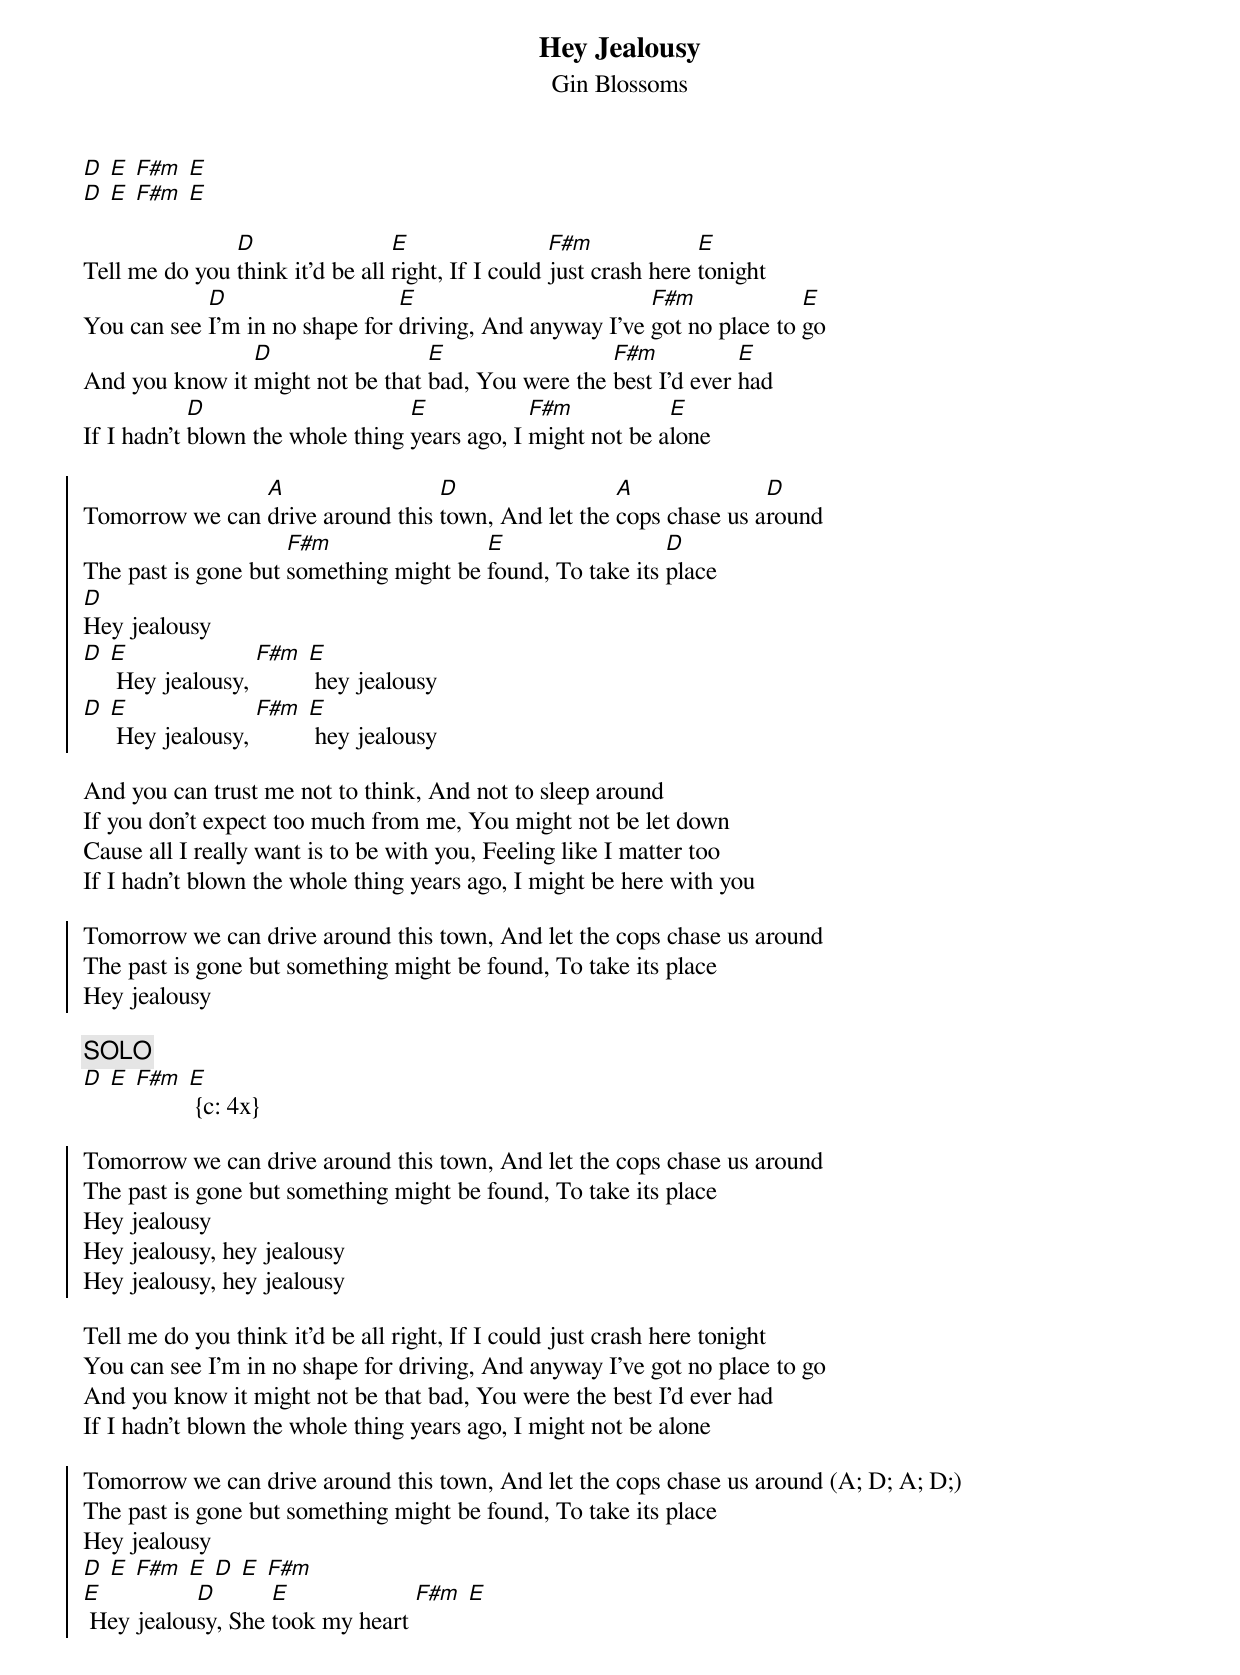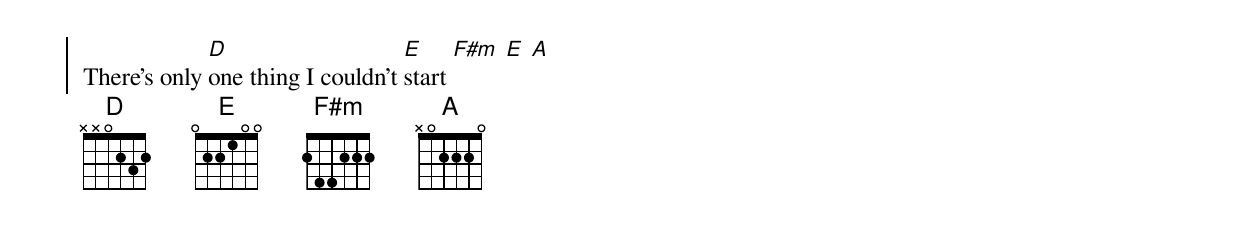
{t: Hey Jealousy}
{st: Gin Blossoms}

[D] [E] [F#m] [E]
[D] [E] [F#m] [E]

Tell me do you [D]think it’d be all [E]right, If I could [F#m]just crash here [E]tonight
You can see [D]I’m in no shape for [E]driving, And anyway I’ve [F#m]got no place to [E]go
And you know it [D]might not be that [E]bad, You were the [F#m]best I’d ever [E]had
If I hadn’t [D]blown the whole thing [E]years ago, I [F#m]might not be a[E]lone

{soc}
Tomorrow we can [A]drive around this [D]town, And let the [A]cops chase us a[D]round
The past is gone but [F#m]something might be [E]found, To take its [D]place
[D]Hey jealousy
[D] [E] Hey jealousy, [F#m] [E] hey jealousy
[D] [E] Hey jealousy, [F#m] [E] hey jealousy
{eoc}

And you can trust me not to think, And not to sleep around
If you don’t expect too much from me, You might not be let down
Cause all I really want is to be with you, Feeling like I matter too
If I hadn’t blown the whole thing years ago, I might be here with you

{soc}
Tomorrow we can drive around this town, And let the cops chase us around
The past is gone but something might be found, To take its place
Hey jealousy
{eoc}

{c: SOLO}
[D] [E] [F#m] [E] {c: 4x}

{soc}
Tomorrow we can drive around this town, And let the cops chase us around
The past is gone but something might be found, To take its place
Hey jealousy
Hey jealousy, hey jealousy
Hey jealousy, hey jealousy
{eoc}

Tell me do you think it’d be all right, If I could just crash here tonight
You can see I’m in no shape for driving, And anyway I’ve got no place to go
And you know it might not be that bad, You were the best I’d ever had
If I hadn’t blown the whole thing years ago, I might not be alone

{soc}
Tomorrow we can drive around this town, And let the cops chase us around (A; D; A; D;)
The past is gone but something might be found, To take its place
Hey jealousy
[D] [E] [F#m] [E] [D] [E] [F#m]
[E] Hey jealou[D]sy, She [E]took my heart [F#m] [E]
There’s only [D]one thing I couldn’t [E]start [F#m] [E] [A]
{eoc}
